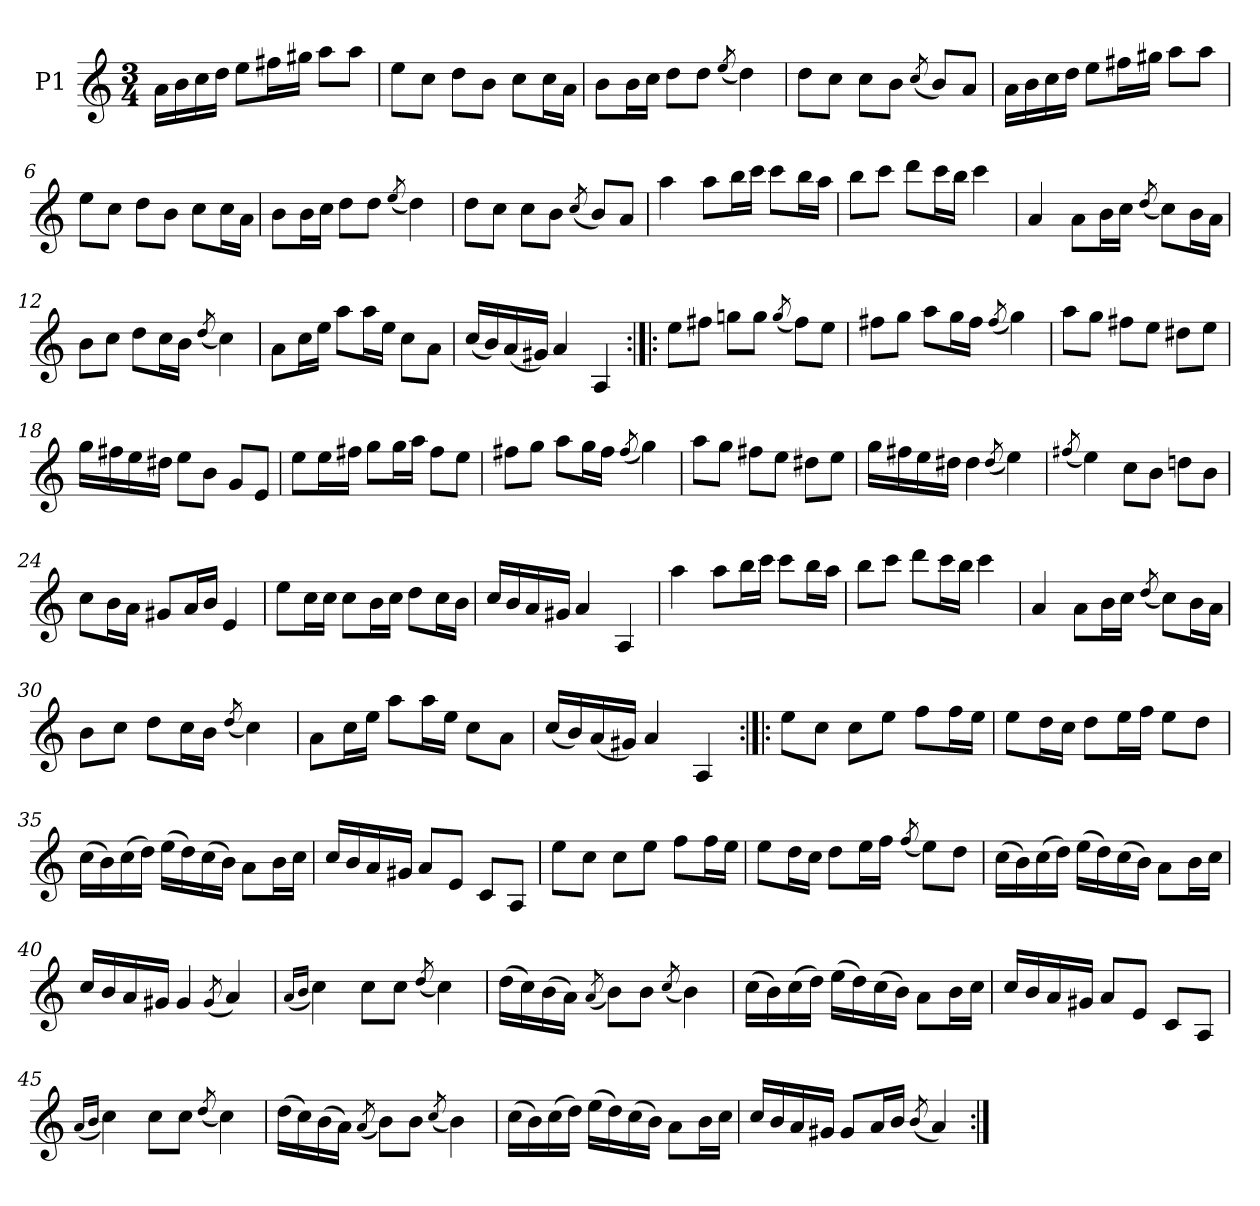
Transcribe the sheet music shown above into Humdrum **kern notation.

**kern
*part1
*staff1
*I"P1
!!LO:PB:g=z
*clefG2
*k[]
*C:
*M3/4
=1
16ai\LL
16bi\
16cci\
16ddi\JJ
8eei\L
16ff#Xi\L
16gg#Xi\JJ
8aai\L
8aai\J
=2
8eei\L
8cci\J
8ddi\L
8bi\J
8cci\L
16cci\L
16ai\JJ
=3
8bi\L
16bi\L
16cci\JJ
8ddi\L
8ddi\J
(8qeei/
4ddi\)
=4
8ddi\L
8cci\J
8cci\L
8bi\J
(8qcci/
8bi/L)
8ai/J
!!LO:LB:g=z
=5
16ai\LL
16bi\
16cci\
16ddi\JJ
8eei\L
16ff#Xi\L
16gg#Xi\JJ
8aai\L
8aai\J
=6
8eei\L
8cci\J
8ddi\L
8bi\J
8cci\L
16cci\L
16ai\JJ
=7
8bi\L
16bi\L
16cci\JJ
8ddi\L
8ddi\J
(8qeei/
4ddi\)
=8
8ddi\L
8cci\J
8cci\L
8bi\J
(8qcci/
8bi/L)
8ai/J
!!LO:LB:g=z
=9
4aai\
8aai\L
16bbi\L
16ccci\JJ
8ccci\L
16bbi\L
16aai\JJ
=10
8bbi\L
8ccci\J
8dddi\L
16ccci\L
16bbi\JJ
4ccci\
=11
4ai/
8ai\L
16bi\L
16cci\JJ
(8qddi/
8cci\L)
16bi\L
16ai\JJ
!!LO:LB:g=z
=12
8bi\L
8cci\J
8ddi\L
16cci\L
16bi\JJ
(8qddi/
4cci\)
=13
8ai\L
16cci\L
16eei\JJ
8aai\L
16aai\L
16eei\JJ
8cci\L
8ai\J
=14
(16cci/LL
16bi/)
(16ai/
16g#Xi/JJ)
4ai/
4Ai/
!!LO:LB:g=z
=15:|!|:
8eei\L
8ff#Xi\J
8ggni\L
8ggi\J
(8qggi/
8ff#i\L)
8eei\J
=16
8ff#Xi\L
8ggi\J
8aai\L
16ggi\L
16ff#i\JJ
(8qff#i/
4ggi\)
=17
8aai\L
8ggi\J
8ff#Xi\L
8eei\J
8dd#Xi\L
8eei\J
=18
16ggi\LL
16ff#Xi\
16eei\
16dd#Xi\JJ
8eei\L
8bi\J
8gi/L
8ei/J
!!LO:LB:g=z
=19
8eei\L
16eei\L
16ff#Xi\JJ
8ggi\L
16ggi\L
16aai\JJ
8ff#i\L
8eei\J
=20
8ff#Xi\L
8ggi\J
8aai\L
16ggi\L
16ff#i\JJ
(8qff#i/
4ggi\)
=21
8aai\L
8ggi\J
8ff#Xi\L
8eei\J
8dd#Xi\L
8eei\J
=22
16ggi\LL
16ff#Xi\
16eei\
16dd#Xi\JJ
4dd#i\
(8qdd#i/
4eei\)
!!LO:LB:g=z
=23
(8qff#Xi/
4eei\)
8cci\L
8bi\J
8ddni\L
8bi\J
=24
8cci\L
16bi\L
16ai\JJ
8g#Xi/L
16ai/L
16bi/JJ
4ei/
=25
8eei\L
16cci\L
16cci\JJ
8cci\L
16bi\L
16cci\JJ
8ddi\L
16cci\L
16bi\JJ
=26
16cci/LL
16bi/
16ai/
16g#Xi/JJ
4ai/
4Ai/
!!LO:LB:g=z
=27
4aai\
8aai\L
16bbi\L
16ccci\JJ
8ccci\L
16bbi\L
16aai\JJ
=28
8bbi\L
8ccci\J
8dddi\L
16ccci\L
16bbi\JJ
4ccci\
=29
4ai/
8ai\L
16bi\L
16cci\JJ
(8qddi/
8cci\L)
16bi\L
16ai\JJ
!!LO:LB:g=z
=30
8bi\L
8cci\J
8ddi\L
16cci\L
16bi\JJ
(8qddi/
4cci\)
=31
8ai\L
16cci\L
16eei\JJ
8aai\L
16aai\L
16eei\JJ
8cci\L
8ai\J
=32
(16cci/LL
16bi/)
(16ai/
16g#Xi/JJ)
4ai/
4Ai/
!!LO:LB:g=z
=33:|!|:
8eei\L
8cci\J
8cci\L
8eei\J
8ffi\L
16ffi\L
16eei\JJ
=34
8eei\L
16ddi\L
16cci\JJ
8ddi\L
16eei\L
16ffi\JJ
8eei\L
8ddi\J
=35
(16cci\LL
16bi\)
(16cci\
16ddi\JJ)
(16eei\LL
16ddi\)
(16cci\
16bi\JJ)
8ai\L
16bi\L
16cci\JJ
=36
16cci/LL
16bi/
16ai/
16g#Xi/JJ
8ai/L
8ei/J
8ci/L
8Ai/J
!!LO:PB:g=z
=37
8eei\L
8cci\J
8cci\L
8eei\J
8ffi\L
16ffi\L
16eei\JJ
=38
8eei\L
16ddi\L
16cci\JJ
8ddi\L
16eei\L
16ffi\JJ
(8qffi/
8eei\L)
8ddi\J
=39
(16cci\LL
16bi\)
(16cci\
16ddi\JJ)
(16eei\LL
16ddi\)
(16cci\
16bi\JJ)
8ai\L
16bi\L
16cci\JJ
=40
16cci/LL
16bi/
16ai/
16g#Xi/JJ
4g#i/
(8qg#i/
4ai/)
!!LO:LB:g=z
=41
(16qai/LL
16qbi/JJ
4cci\)
8cci\L
8cci\J
(8qddi/
4cci\)
=42
(16ddi\LL
16cci\)
(16bi\
16ai\JJ)
(8qai/
8bi\L)
8bi\J
(8qcci/
4bi\)
=43
(16cci\LL
16bi\)
(16cci\
16ddi\JJ)
(16eei\LL
16ddi\)
(16cci\
16bi\JJ)
8ai\L
16bi\L
16cci\JJ
=44
16cci/LL
16bi/
16ai/
16g#Xi/JJ
8ai/L
8ei/J
8ci/L
8Ai/J
!!LO:LB:g=z
=45
(16qai/LL
16qbi/JJ
4cci\)
8cci\L
8cci\J
(8qddi/
4cci\)
=46
(16ddi\LL
16cci\)
(16bi\
16ai\JJ)
(8qai/
8bi\L)
8bi\J
(8qcci/
4bi\)
=47
(16cci\LL
16bi\)
(16cci\
16ddi\JJ)
(16eei\LL
16ddi\)
(16cci\
16bi\JJ)
8ai\L
16bi\L
16cci\JJ
=48
16cci/LL
16bi/
16ai/
16g#Xi/JJ
8g#i/L
16ai/L
16bi/JJ
(8qbi/
4ai/)
=:|!
*-
